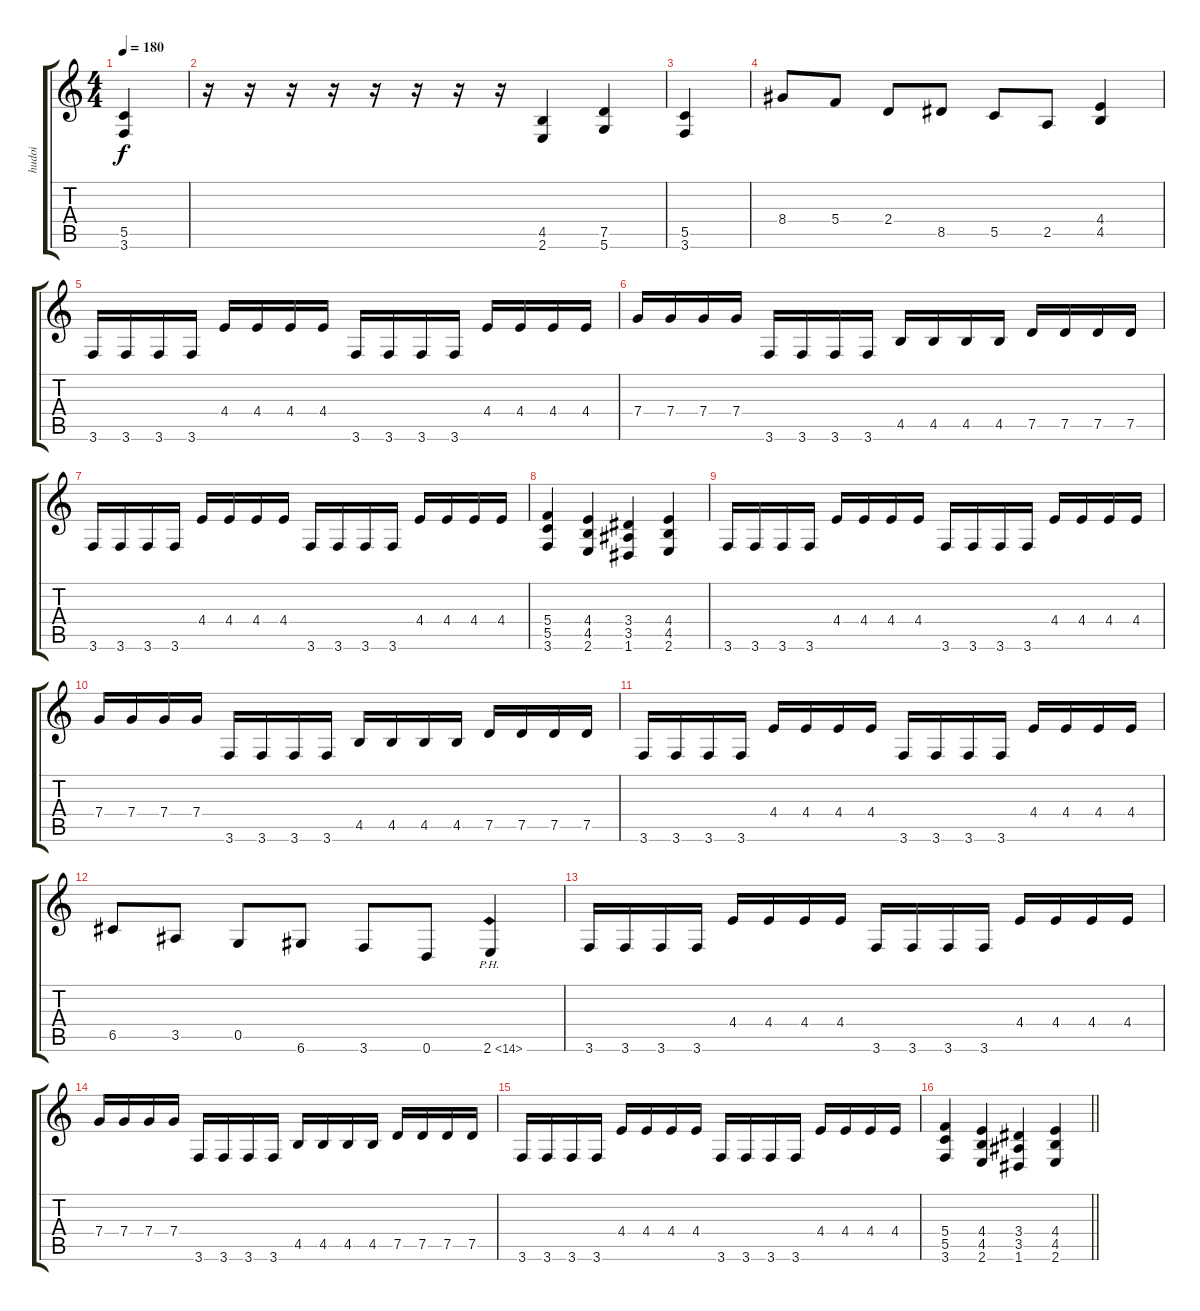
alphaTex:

\track ("hudoi" "hudoi") {instrument overdrivenguitar}
\staff {score tabs}
\tuning (D4 A3 F3 C3 G2 D2) {hide}
\ts (4 4)
\tempo 180
\clef g2
\ks c
(5.5 3.6).4{dy f} |
r.16 r.16 r.16 r.16 r.16 r.16 r.16 r.16 (4.5 2.6).4 (7.5 5.6).4 |
(5.5 3.6).4 |
8.4.8 5.4.8 2.4.8 8.5.8 5.5.8 2.5.8 (4.4 4.5).4 |
3.6.16 3.6.16 3.6.16 3.6.16 4.4.16 4.4.16 4.4.16 4.4.16 3.6.16 3.6.16 3.6.16 3.6.16 4.4.16 4.4.16 4.4.16 4.4.16 |
7.4.16 7.4.16 7.4.16 7.4.16 3.6.16 3.6.16 3.6.16 3.6.16 4.5.16 4.5.16 4.5.16 4.5.16 7.5.16 7.5.16 7.5.16 7.5.16 |
3.6.16 3.6.16 3.6.16 3.6.16 4.4.16 4.4.16 4.4.16 4.4.16 3.6.16 3.6.16 3.6.16 3.6.16 4.4.16 4.4.16 4.4.16 4.4.16 |
(5.4 5.5 3.6).4 (4.4 4.5 2.6).4 (3.4 3.5 1.6).4 (4.4 4.5 2.6).4 |
3.6.16 3.6.16 3.6.16 3.6.16 4.4.16 4.4.16 4.4.16 4.4.16 3.6.16 3.6.16 3.6.16 3.6.16 4.4.16 4.4.16 4.4.16 4.4.16 |
7.4.16 7.4.16 7.4.16 7.4.16 3.6.16 3.6.16 3.6.16 3.6.16 4.5.16 4.5.16 4.5.16 4.5.16 7.5.16 7.5.16 7.5.16 7.5.16 |
3.6.16 3.6.16 3.6.16 3.6.16 4.4.16 4.4.16 4.4.16 4.4.16 3.6.16 3.6.16 3.6.16 3.6.16 4.4.16 4.4.16 4.4.16 4.4.16 |
6.5.8 3.5.8 0.5.8 6.6.8 3.6.8 0.6.8 2.6{ph 12}.4 |
3.6.16 3.6.16 3.6.16 3.6.16 4.4.16 4.4.16 4.4.16 4.4.16 3.6.16 3.6.16 3.6.16 3.6.16 4.4.16 4.4.16 4.4.16 4.4.16 |
7.4.16 7.4.16 7.4.16 7.4.16 3.6.16 3.6.16 3.6.16 3.6.16 4.5.16 4.5.16 4.5.16 4.5.16 7.5.16 7.5.16 7.5.16 7.5.16 |
3.6.16 3.6.16 3.6.16 3.6.16 4.4.16 4.4.16 4.4.16 4.4.16 3.6.16 3.6.16 3.6.16 3.6.16 4.4.16 4.4.16 4.4.16 4.4.16 |
\barLineRight lightlight
(5.4 5.5 3.6).4 (4.4 4.5 2.6).4 (3.4 3.5 1.6).4 (4.4 4.5 2.6).4
